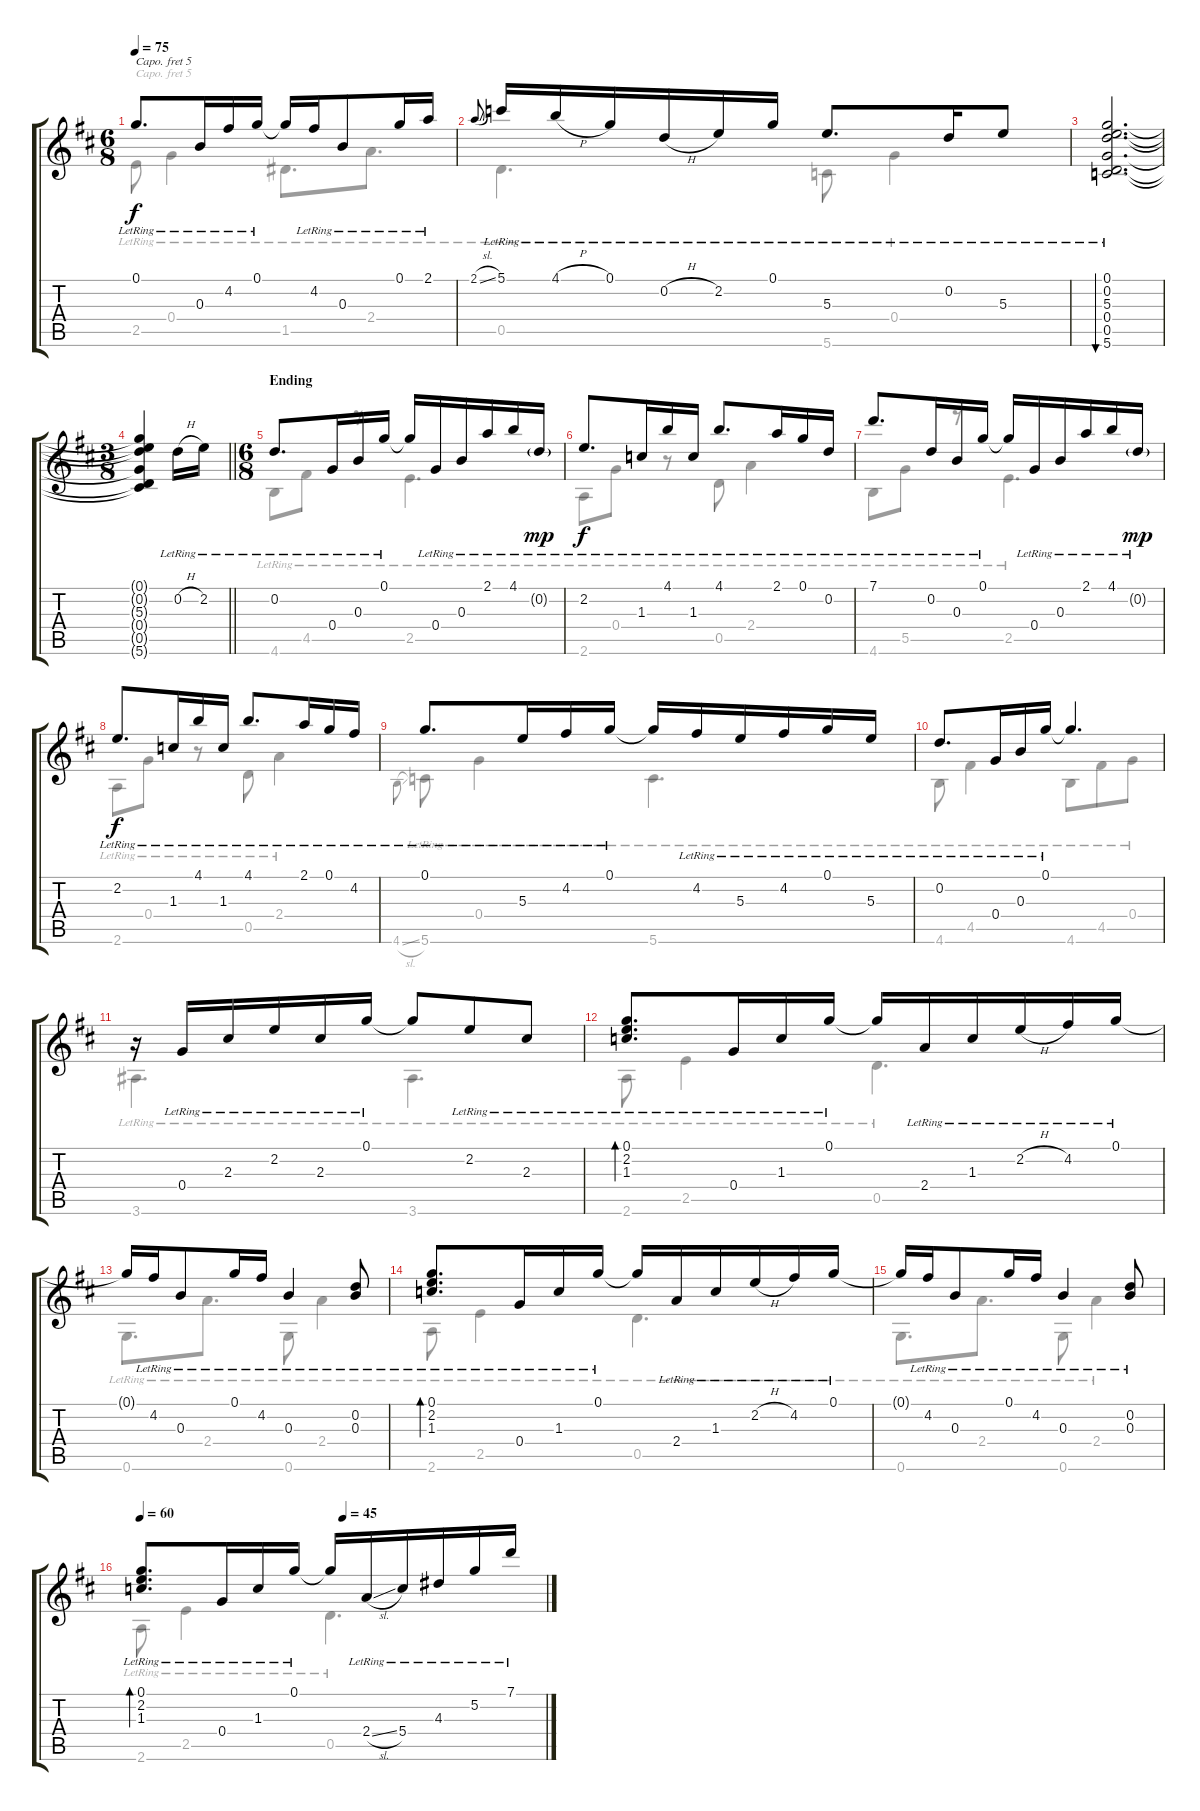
\track "" {instrument acousticguitarsteel}
\staff {score tabs}
\capo 5
\tuning (D4 A3 Gb3 D3 A2 D2) {hide}
\voice
\ts (6 8)
\tempo 75
\clef g2
\ks d
0.1{lr}.8{d dy f} 0.3{lr}.16 4.2{lr}.16 0.1{lr}.16 0.1{t}.16 4.2{lr}.16 0.3{lr}.8 0.1{lr}.16 2.1{lr}.16 |
2.1{sl}.8{gr onbeat} 5.1{lr}.16 4.1{h lr}.16 0.1{lr}.16 0.2{h lr}.16 2.2{lr}.16 0.1{lr}.16 5.3{lr}.8{d} 0.2{lr}.16 5.3{lr}.8 |
(0.1{lr} 0.2{lr} 5.3{lr} 0.4{lr} 0.5{lr} 5.6{lr}).2{d bu 240} |
\ts (3 8)
\barLineRight lightlight
(0.1{t} 0.2{t} 5.3{t} 0.4{t} 0.5{t} 5.6{t}).4 0.2{h lr}.16 2.2{lr}.16 |
\ts (6 8)
\section ("" "Ending")
0.2{lr}.8{d} 0.4{lr}.16 0.3{lr}.16 0.1{lr}.16 0.1{t}.16 0.4{lr}.16 0.3{lr}.16 2.1{lr}.16 4.1{lr}.16 0.2{g lr}.16{dy mp} |
2.2{lr}.8{d dy f} 1.3{lr}.16 4.1{lr}.16 1.3{lr}.16 4.1{lr}.8{d} 2.1{lr}.16 0.1{lr}.16 0.2{lr}.16 |
7.1{lr}.8{d} 0.2{lr}.16 0.3{lr}.16 0.1{lr}.16 0.1{t}.16 0.4{lr}.16 0.3{lr}.16 2.1{lr}.16 4.1{lr}.16 0.2{g lr}.16{dy mp} |
2.2{lr}.8{d dy f} 1.3{lr}.16 4.1{lr}.16 1.3{lr}.16 4.1{lr}.8{d} 2.1{lr}.16 0.1{lr}.16 4.2{lr}.16 |
0.1{lr}.8{d} 5.3{lr}.16 4.2{lr}.16 0.1{lr}.16 0.1{t}.16 4.2{lr}.16 5.3{lr}.16 4.2{lr}.16 0.1{lr}.16 5.3{lr}.16 |
0.2{lr}.8{d} 0.4{lr}.16 0.3{lr}.16 0.1{lr}.16 0.1{t}.4{d} |
r.16 0.4{lr}.16 2.3{lr}.16 2.2{lr}.16 2.3{lr}.16 0.1{lr}.16 0.1{t}.8 2.2{lr}.8 2.3{lr}.8 |
(0.1{lr} 2.2{lr} 1.3{lr}).8{d bd 240} 0.4{lr}.16 1.3{lr}.16 0.1{lr}.16 0.1{t}.16 2.4{lr}.16 1.3{lr}.16 2.2{h lr}.16 4.2{lr}.16 0.1{lr}.16 |
0.1{t}.16 4.2{lr}.16 0.3{lr}.8 0.1{lr}.16 4.2{lr}.16 0.3{lr}.4 (0.2{lr} 0.3{lr}).8 |
(0.1{lr} 2.2{lr} 1.3{lr}).8{d bd 240} 0.4{lr}.16 1.3{lr}.16 0.1{lr}.16 0.1{t}.16 2.4{lr}.16 1.3{lr}.16 2.2{h lr}.16 4.2{lr}.16 0.1{lr}.16 |
0.1{t}.16 4.2{lr}.16 0.3{lr}.8 0.1{lr}.16 4.2{lr}.16 0.3{lr}.4 (0.2{lr} 0.3{lr}).8 |
\tempo 60
\tempo (45 0.5)
(0.1{lr} 2.2{lr} 1.3{lr}).8{d bd 240} 0.4{lr}.16 1.3{lr}.16 0.1{lr}.16 0.1{t}.16 2.4{sl lr}.16 5.4{lr}.16 4.3{lr}.16 5.2{lr}.16 7.1{lr}.16
\voice
\clef g2
\ottava regular
\simile none
\ks d
2.5{lr}.8{dy f} 0.4{lr}.4 1.5{lr}.8{d} 2.4{lr}.8{d} |
0.5{lr}.4{d} 5.6{lr}.8 0.4{lr}.4 |
|
\barLineRight lightlight
|
4.6{lr}.8 4.5{lr}.8 r.8 2.5{lr}.4{d} |
2.6{lr}.8 0.4{lr}.8 r.8 0.5{lr}.8 2.4{lr}.4 |
4.6{lr}.8 5.5{lr}.8 r.8 2.5{lr}.4{d} |
2.6{lr}.8 0.4{lr}.8 r.8 0.5{lr}.8 2.4{lr}.4 |
4.6{sl}.8{gr onbeat} 5.6{lr}.8 0.4{lr}.4 5.6{lr}.4{d} |
4.6{lr}.8 4.5{lr}.4 4.6{lr}.8 4.5{lr}.8 0.4{lr}.8 |
3.6{lr}.4{d} 3.6{lr}.4{d} |
2.6{lr}.8 2.5{lr}.4 0.5{lr}.4{d} |
0.6{lr}.8{d} 2.4{lr}.8{d} 0.6{lr}.8 2.4{lr}.4 |
2.6{lr}.8 2.5{lr}.4 0.5{lr}.4{d} |
0.6{lr}.8{d} 2.4{lr}.8{d} 0.6{lr}.8 2.4{lr}.4 |
2.6{lr}.8 2.5{lr}.4 0.5{lr}.4{d}
